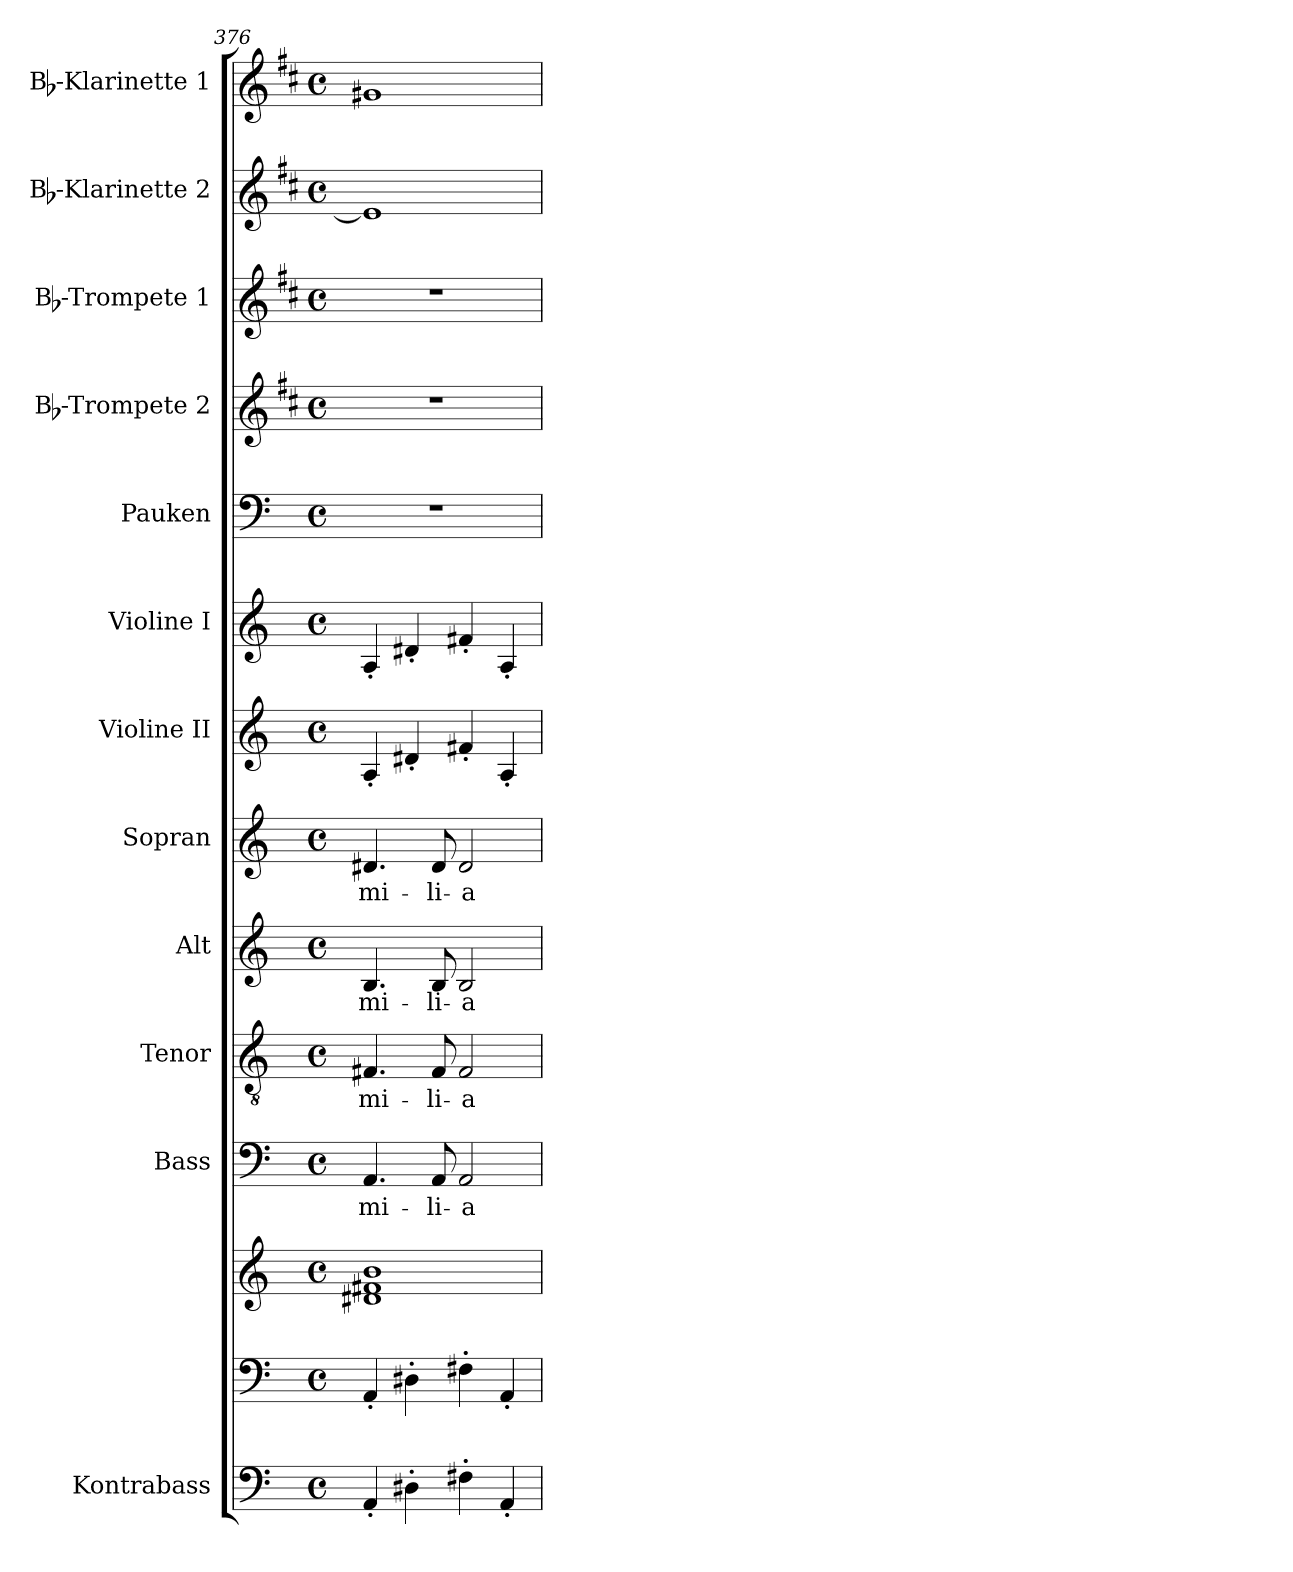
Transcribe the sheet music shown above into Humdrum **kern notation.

**kern	**kern	**kern	**kern	**text	**kern	**text	**kern	**text	**kern	**text	**kern	**kern	**kern	**kern	**kern	**kern	**kern
*part13	*part12	*part12	*part11	*part11	*part10	*part10	*part9	*part9	*part8	*part8	*part7	*part6	*part5	*part4	*part3	*part2	*part1
*staff14	*staff13	*staff12	*staff11	*staff11	*staff10	*staff10	*staff9	*staff9	*staff8	*staff8	*staff7	*staff6	*staff5	*staff4	*staff3	*staff2	*staff1
*I"Kontrabass	*	*	*I"Bass	*	*I"Tenor	*	*I"Alt	*	*I"Sopran	*	*I"Violine II	*I"Violine I	*I"Pauken	*I"Bb-Trompete 2	*I"Bb-Trompete 1	*I"Bb-Klarinette 2	*I"Bb-Klarinette 1
*I'Kb.	*	*	*I'B.	*	*I'T.	*	*I'A.	*	*I'S.	*	*I'Vl. II	*I'Vl. I	*I'Pk.	*I'Bb Trp. 2	*I'Bb Trp. 1	*I'Bb Kl. 2	*I'Bb Kl. 1
*clefF4	*clefF4	*clefG2	*clefF4	*	*clefGv2	*	*clefG2	*	*clefG2	*	*clefG2	*clefG2	*clefF4	*clefG2	*clefG2	*clefG2	*clefG2
*ITrd7c12	*	*	*	*	*	*	*	*	*	*	*	*	*	*ITrd1c2	*ITrd1c2	*ITrd1c2	*ITrd1c2
*k[]	*k[]	*k[]	*k[]	*	*k[]	*	*k[]	*	*k[]	*	*k[]	*k[]	*k[]	*k[]	*k[]	*k[]	*k[]
*C:	*C:	*C:	*C:	*	*C:	*	*C:	*	*C:	*	*C:	*C:	*C:	*C:	*C:	*C:	*C:
*M4/4	*M4/4	*M4/4	*M4/4	*	*M4/4	*	*M4/4	*	*M4/4	*	*M4/4	*M4/4	*M4/4	*M4/4	*M4/4	*M4/4	*M4/4
*met(c)	*met(c)	*met(c)	*met(c)	*	*met(c)	*	*met(c)	*	*met(c)	*	*met(c)	*met(c)	*met(c)	*met(c)	*met(c)	*met(c)	*met(c)
=376	=376	=376	=376	=376	=376	=376	=376	=376	=376	=376	=376	=376	=376	=376	=376	=376	=376
!	!	!	!	!LO:LY:b	!	!LO:LY:b	!	!LO:LY:b	!	!LO:LY:b	!	!	!	!	!	!	!
4AAA'</	4AA'</	1d#X 1f#X 1b	4.AA/	-mi-	4.F#X/	-mi-	4.B/	-mi-	4.d#X/	-mi-	4A'</	4A'</	1r	1r	1r	1d#]	1f#X
4DD#X'>\	4D#X'>\	.	.	.	.	.	.	.	.	.	4d#X'</	4d#X'</	.	.	.	.	.
!	!	!	!	!LO:LY:b	!	!LO:LY:b	!	!LO:LY:b	!	!LO:LY:b	!	!	!	!	!	!	!
.	.	.	8AA/	-li-	8F#/	-li-	8B/	-li-	8d#/	-li-	.	.	.	.	.	.	.
!	!	!	!	!LO:LY:b	!	!LO:LY:b	!	!LO:LY:b	!	!LO:LY:b	!	!	!	!	!	!	!
4FF#X'>\	4F#X'>\	.	2AA/	-a	2F#/	-a	2B/	-a	2d#/	-a	4f#X'</	4f#X'</	.	.	.	.	.
4AAA'</	4AA'</	.	.	.	.	.	.	.	.	.	4A'</	4A'</	.	.	.	.	.
=	=	=	=	=	=	=	=	=	=	=	=	=	=	=	=	=	=
*-	*-	*-	*-	*-	*-	*-	*-	*-	*-	*-	*-	*-	*-	*-	*-	*-	*-
